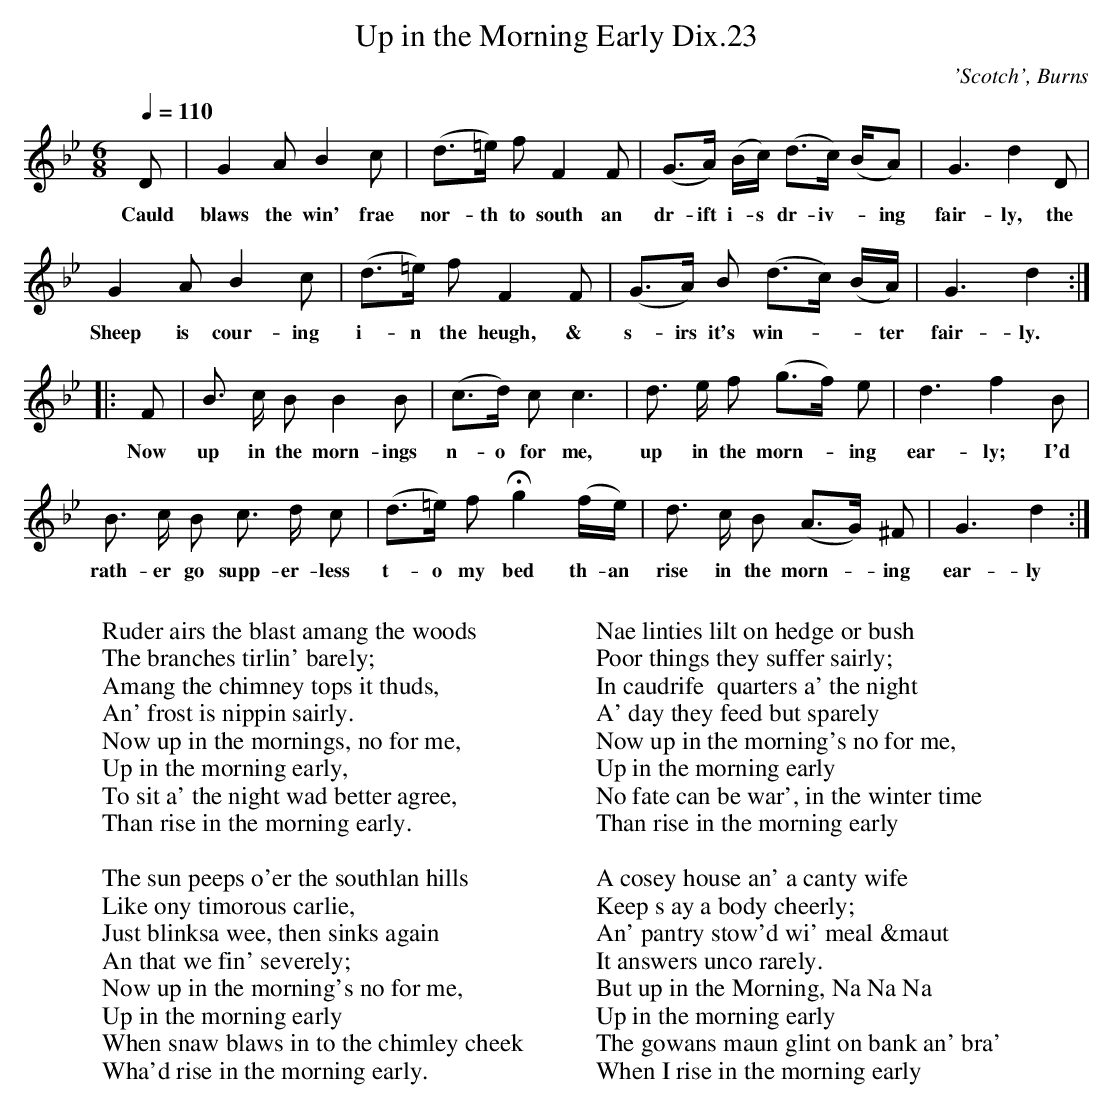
X:1
T:Up in the Morning Early Dix.23
M:6/8
L:1/8
Q:1/4=110
C:'Scotch', Burns
K:Gm
D|G2AB2c|(d>=e) fF2F|(G>A) (B/c/) (d>c) (B/A)|G3d2D|
w:Cauld blaws the win' frae nor-th to south an dr-ift i-s dr-iv--ing fair-ly, the
G2A B2-c|(d>=e) fF2F|(G>A) B (d>c) (B/A/)|G3d2:|
w:Sheep is cour-ing i-n the heugh, & s-irs it's win---ter fair-ly.
|:F|B> c B B2B|(c>d) c c3|d> e f (g>f) e|d3f2B|
w:Now up in the morn-ings n-o for me, up in the morn--ing ear-ly; I'd
B> c B c> d c|(d>=e) f Hg2(f/e/)|d> c B (A>G) ^F| G3d2:|
w:rath-er go supp-er-less t-o my bed th-an rise in the morn--ing ear-ly
W:%
W:Ruder airs the blast amang the woods
W:The branches tirlin' barely;
W:Amang the chimney tops it thuds,
W:An' frost is nippin sairly.
W:Now up in the mornings, no for me,
W:Up in the morning early,
W:To sit a' the night wad better agree,
W:Than rise in the morning early.
W:%
W:The sun peeps o'er the southlan hills
W:Like ony timorous carlie,
W:Just blinksa wee, then sinks again
W:An that we fin' severely;
W:Now up in the morning's no for me,
W:Up in the morning early
W:When snaw blaws in to the chimley cheek
W:Wha'd rise in the morning early.
W:%
W:%
W:Nae linties lilt on hedge or bush
W:Poor things they suffer sairly;
W:In caudrife  quarters a' the night
W:A' day they feed but sparely
W:Now up in the morning's no for me,
W:Up in the morning early
W:No fate can be war', in the winter time
W:Than rise in the morning early
W:%
W:A cosey house an' a canty wife
W:Keep s ay a body cheerly;
W:An' pantry stow'd wi' meal &maut
W:It answers unco rarely.
W:But up in the Morning, Na Na Na
W:Up in the morning early
W:The gowans maun glint on bank an' bra'
W:When I rise in the morning early
